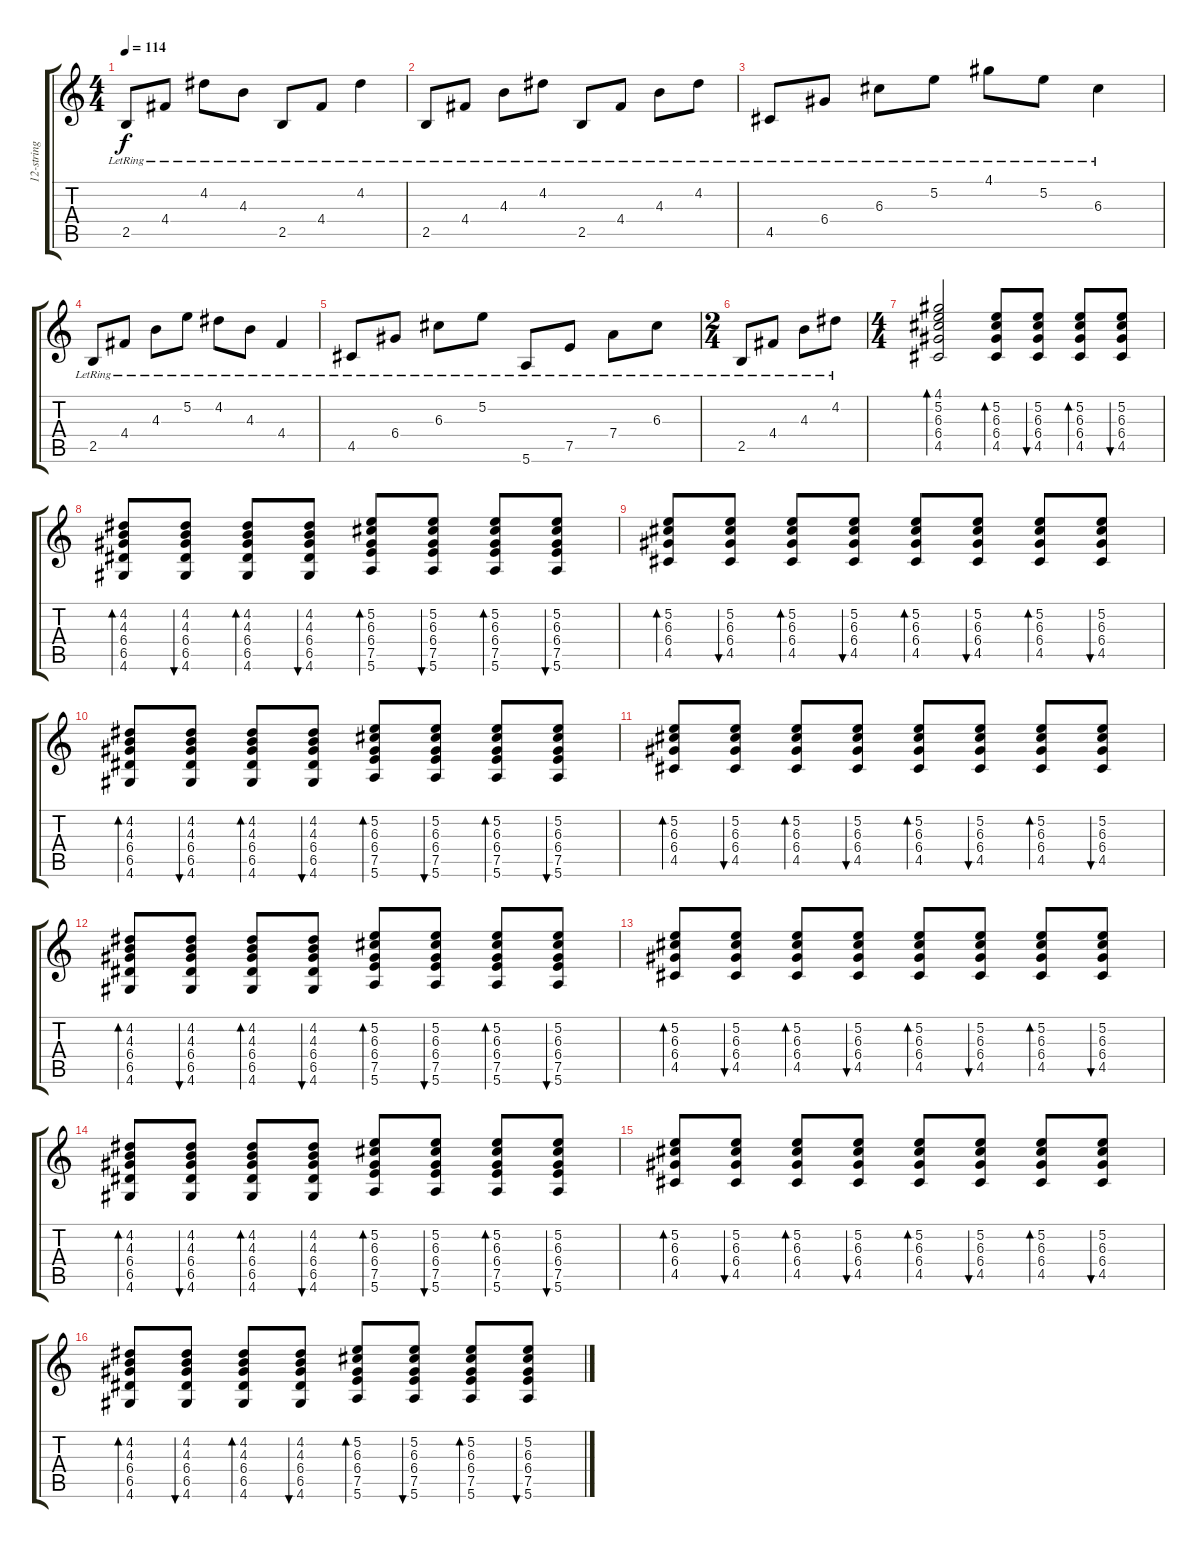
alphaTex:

\track ("12-string guitar (Rutherford)" "12-string ") {instrument acousticguitarnylon}
\staff {score tabs}
\tuning (E4 B3 G3 D3 A2 E2) {hide}
\ts (4 4)
\tempo 114
\clef g2
\ks c
2.5{lr}.8{dy f} 4.4{lr}.8 4.2{lr}.8 4.3{lr}.8 2.5{lr}.8 4.4{lr}.8 4.2{lr}.4 |
2.5{lr}.8 4.4{lr}.8 4.3{lr}.8 4.2{lr}.8 2.5{lr}.8 4.4{lr}.8 4.3{lr}.8 4.2{lr}.8 |
4.5{lr}.8 6.4{lr}.8 6.3{lr}.8 5.2{lr}.8 4.1{lr}.8 5.2{lr}.8 6.3{lr}.4 |
2.5{lr}.8 4.4{lr}.8 4.3{lr}.8 5.2{lr}.8 4.2{lr}.8 4.3{lr}.8 4.4{lr}.4 |
4.5{lr}.8 6.4{lr}.8 6.3{lr}.8 5.2{lr}.8 5.6{lr}.8 7.5{lr}.8 7.4{lr}.8 6.3{lr}.8 |
\ts (2 4)
2.5{lr}.8 4.4{lr}.8 4.3{lr}.8 4.2{lr}.8 |
\ts (4 4)
(4.1 5.2 6.3 6.4 4.5).2{bd 240} (5.2 6.3 6.4 4.5).8{bd 60 volume 1} (5.2 6.3 6.4 4.5).8{bu 60} (5.2 6.3 6.4 4.5).8{bd 60} (5.2 6.3 6.4 4.5).8{bu 60} |
(4.2 4.3 6.4 6.5 4.6).8{bd 60} (4.2 4.3 6.4 6.5 4.6).8{bu 60} (4.2 4.3 6.4 6.5 4.6).8{bd 60} (4.2 4.3 6.4 6.5 4.6).8{bu 60} (5.2 6.3 6.4 7.5 5.6).8{bd 60} (5.2 6.3 6.4 7.5 5.6).8{bu 60} (5.2 6.3 6.4 7.5 5.6).8{bd 60} (5.2 6.3 6.4 7.5 5.6).8{bu 60} |
(5.2 6.3 6.4 4.5).8{bd 60} (5.2 6.3 6.4 4.5).8{bu 60} (5.2 6.3 6.4 4.5).8{bd 60} (5.2 6.3 6.4 4.5).8{bu 60} (5.2 6.3 6.4 4.5).8{bd 60} (5.2 6.3 6.4 4.5).8{bu 60} (5.2 6.3 6.4 4.5).8{bd 60} (5.2 6.3 6.4 4.5).8{bu 60} |
(4.2 4.3 6.4 6.5 4.6).8{bd 60} (4.2 4.3 6.4 6.5 4.6).8{bu 60} (4.2 4.3 6.4 6.5 4.6).8{bd 60} (4.2 4.3 6.4 6.5 4.6).8{bu 60} (5.2 6.3 6.4 7.5 5.6).8{bd 60} (5.2 6.3 6.4 7.5 5.6).8{bu 60} (5.2 6.3 6.4 7.5 5.6).8{bd 60} (5.2 6.3 6.4 7.5 5.6).8{bu 60} |
(5.2 6.3 6.4 4.5).8{bd 60} (5.2 6.3 6.4 4.5).8{bu 60} (5.2 6.3 6.4 4.5).8{bd 60} (5.2 6.3 6.4 4.5).8{bu 60} (5.2 6.3 6.4 4.5).8{bd 60} (5.2 6.3 6.4 4.5).8{bu 60} (5.2 6.3 6.4 4.5).8{bd 60} (5.2 6.3 6.4 4.5).8{bu 60} |
(4.2 4.3 6.4 6.5 4.6).8{bd 60} (4.2 4.3 6.4 6.5 4.6).8{bu 60} (4.2 4.3 6.4 6.5 4.6).8{bd 60} (4.2 4.3 6.4 6.5 4.6).8{bu 60} (5.2 6.3 6.4 7.5 5.6).8{bd 60} (5.2 6.3 6.4 7.5 5.6).8{bu 60} (5.2 6.3 6.4 7.5 5.6).8{bd 60} (5.2 6.3 6.4 7.5 5.6).8{bu 60} |
(5.2 6.3 6.4 4.5).8{bd 60} (5.2 6.3 6.4 4.5).8{bu 60} (5.2 6.3 6.4 4.5).8{bd 60} (5.2 6.3 6.4 4.5).8{bu 60} (5.2 6.3 6.4 4.5).8{bd 60} (5.2 6.3 6.4 4.5).8{bu 60} (5.2 6.3 6.4 4.5).8{bd 60} (5.2 6.3 6.4 4.5).8{bu 60} |
(4.2 4.3 6.4 6.5 4.6).8{bd 60} (4.2 4.3 6.4 6.5 4.6).8{bu 60} (4.2 4.3 6.4 6.5 4.6).8{bd 60} (4.2 4.3 6.4 6.5 4.6).8{bu 60} (5.2 6.3 6.4 7.5 5.6).8{bd 60} (5.2 6.3 6.4 7.5 5.6).8{bu 60} (5.2 6.3 6.4 7.5 5.6).8{bd 60} (5.2 6.3 6.4 7.5 5.6).8{bu 60} |
(5.2 6.3 6.4 4.5).8{bd 60} (5.2 6.3 6.4 4.5).8{bu 60} (5.2 6.3 6.4 4.5).8{bd 60} (5.2 6.3 6.4 4.5).8{bu 60} (5.2 6.3 6.4 4.5).8{bd 60} (5.2 6.3 6.4 4.5).8{bu 60} (5.2 6.3 6.4 4.5).8{bd 60} (5.2 6.3 6.4 4.5).8{bu 60} |
(4.2 4.3 6.4 6.5 4.6).8{bd 60} (4.2 4.3 6.4 6.5 4.6).8{bu 60} (4.2 4.3 6.4 6.5 4.6).8{bd 60} (4.2 4.3 6.4 6.5 4.6).8{bu 60} (5.2 6.3 6.4 7.5 5.6).8{bd 60} (5.2 6.3 6.4 7.5 5.6).8{bu 60} (5.2 6.3 6.4 7.5 5.6).8{bd 60} (5.2 6.3 6.4 7.5 5.6).8{bu 60}
